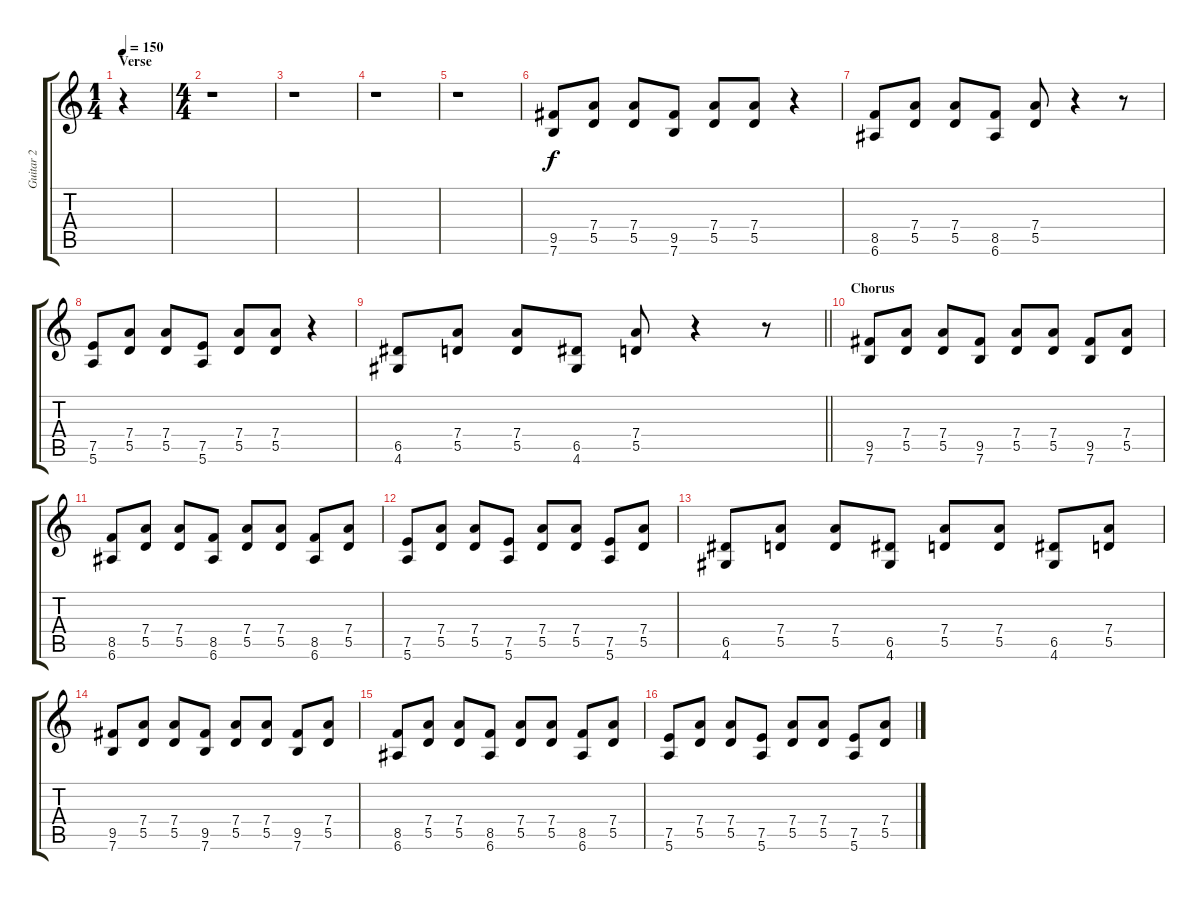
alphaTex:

\track ("Guitar 2" "Guitar 2") {instrument distortionguitar}
\staff {score tabs}
\tuning (E4 B3 G3 D3 A2 E2) {hide}
\ts (1 4)
\section ("" "Verse")
\tempo 150
\clef g2
\ks c
r.4{dy f} |
\ts (4 4)
r.1 |
r.1 |
r.1 |
r.1 |
(9.5 7.6).8 (7.4 5.5).8 (7.4 5.5).8 (9.5 7.6).8 (7.4 5.5).8 (7.4 5.5).8 r.4 |
(8.5 6.6).8 (7.4 5.5).8 (7.4 5.5).8 (8.5 6.6).8 (7.4 5.5).8 r.4 r.8 |
(7.5 5.6).8 (7.4 5.5).8 (7.4 5.5).8 (7.5 5.6).8 (7.4 5.5).8 (7.4 5.5).8 r.4 |
\barLineRight lightlight
(6.5 4.6).8 (7.4 5.5).8 (7.4 5.5).8 (6.5 4.6).8 (7.4 5.5).8 r.4 r.8 |
\section ("" "Chorus")
(9.5 7.6).8 (7.4 5.5).8 (7.4 5.5).8 (9.5 7.6).8 (7.4 5.5).8 (7.4 5.5).8 (9.5 7.6).8 (7.4 5.5).8 |
(8.5 6.6).8 (7.4 5.5).8 (7.4 5.5).8 (8.5 6.6).8 (7.4 5.5).8 (7.4 5.5).8 (8.5 6.6).8 (7.4 5.5).8 |
(7.5 5.6).8 (7.4 5.5).8 (7.4 5.5).8 (7.5 5.6).8 (7.4 5.5).8 (7.4 5.5).8 (7.5 5.6).8 (7.4 5.5).8 |
(6.5 4.6).8 (7.4 5.5).8 (7.4 5.5).8 (6.5 4.6).8 (7.4 5.5).8 (7.4 5.5).8 (6.5 4.6).8 (7.4 5.5).8 |
(9.5 7.6).8 (7.4 5.5).8 (7.4 5.5).8 (9.5 7.6).8 (7.4 5.5).8 (7.4 5.5).8 (9.5 7.6).8 (7.4 5.5).8 |
(8.5 6.6).8 (7.4 5.5).8 (7.4 5.5).8 (8.5 6.6).8 (7.4 5.5).8 (7.4 5.5).8 (8.5 6.6).8 (7.4 5.5).8 |
(7.5 5.6).8 (7.4 5.5).8 (7.4 5.5).8 (7.5 5.6).8 (7.4 5.5).8 (7.4 5.5).8 (7.5 5.6).8 (7.4 5.5).8
